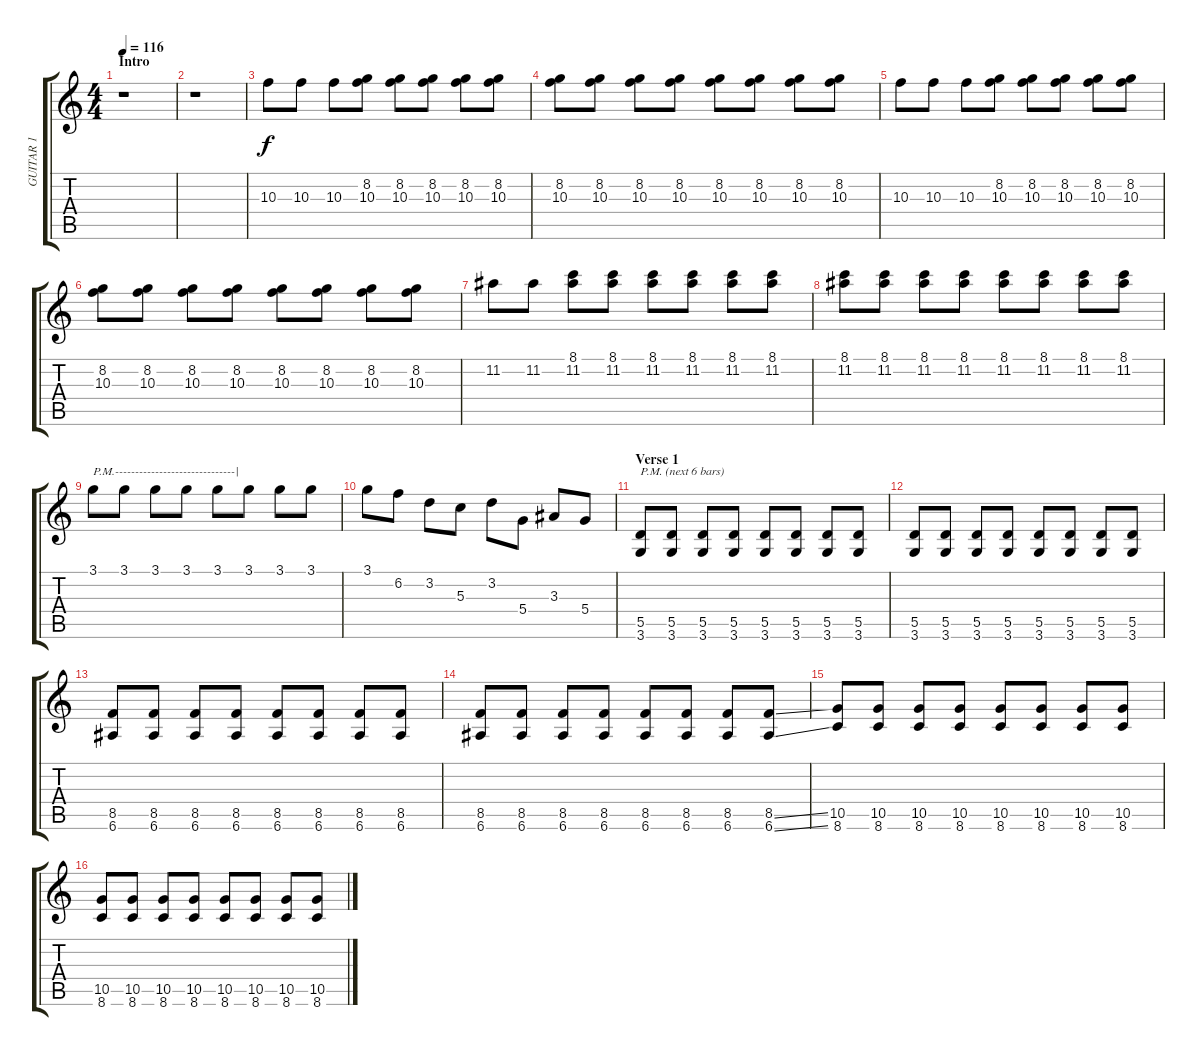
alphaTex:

\track ("GUITAR 1" "GUITAR 1") {instrument electricguitarclean}
\staff {score tabs}
\tuning (E4 B3 G3 D3 A2 E2) {hide}
\ts (4 4)
\section ("" "Intro")
\tempo 116
\clef g2
\ks c
r.1{dy f instrument electricguitarclean} |
r.1 |
10.3.8 10.3.8 10.3.8 (8.2 10.3).8 (8.2 10.3).8 (8.2 10.3).8 (8.2 10.3).8 (8.2 10.3).8 |
(8.2 10.3).8 (8.2 10.3).8 (8.2 10.3).8 (8.2 10.3).8 (8.2 10.3).8 (8.2 10.3).8 (8.2 10.3).8 (8.2 10.3).8 |
10.3.8 10.3.8 10.3.8 (8.2 10.3).8 (8.2 10.3).8 (8.2 10.3).8 (8.2 10.3).8 (8.2 10.3).8 |
(8.2 10.3).8 (8.2 10.3).8 (8.2 10.3).8 (8.2 10.3).8 (8.2 10.3).8 (8.2 10.3).8 (8.2 10.3).8 (8.2 10.3).8 |
11.2.8 11.2.8 (8.1 11.2).8 (8.1 11.2).8 (8.1 11.2).8 (8.1 11.2).8 (8.1 11.2).8 (8.1 11.2).8 |
(8.1 11.2).8 (8.1 11.2).8 (8.1 11.2).8 (8.1 11.2).8 (8.1 11.2).8 (8.1 11.2).8 (8.1 11.2).8 (8.1 11.2).8 |
3.1.8{txt "P.M.------------------------------|"} 3.1.8 3.1.8 3.1.8 3.1.8 3.1.8 3.1.8 3.1.8 |
3.1.8 6.2.8 3.2.8 5.3.8 3.2.8 5.4.8 3.3.8 5.4.8 |
\section ("" "Verse 1")
(5.5 3.6).8{txt "P.M. (next 6 bars)"} (5.5 3.6).8 (5.5 3.6).8 (5.5 3.6).8 (5.5 3.6).8 (5.5 3.6).8 (5.5 3.6).8 (5.5 3.6).8 |
(5.5 3.6).8 (5.5 3.6).8 (5.5 3.6).8 (5.5 3.6).8 (5.5 3.6).8 (5.5 3.6).8 (5.5 3.6).8 (5.5 3.6).8 |
(8.5 6.6).8 (8.5 6.6).8 (8.5 6.6).8 (8.5 6.6).8 (8.5 6.6).8 (8.5 6.6).8 (8.5 6.6).8 (8.5 6.6).8 |
(8.5 6.6).8 (8.5 6.6).8 (8.5 6.6).8 (8.5 6.6).8 (8.5 6.6).8 (8.5 6.6).8 (8.5 6.6).8 (8.5{ss} 6.6{ss}).8 |
(10.5 8.6).8 (10.5 8.6).8 (10.5 8.6).8 (10.5 8.6).8 (10.5 8.6).8 (10.5 8.6).8 (10.5 8.6).8 (10.5 8.6).8 |
(10.5 8.6).8 (10.5 8.6).8 (10.5 8.6).8 (10.5 8.6).8 (10.5 8.6).8 (10.5 8.6).8 (10.5 8.6).8 (10.5 8.6).8
